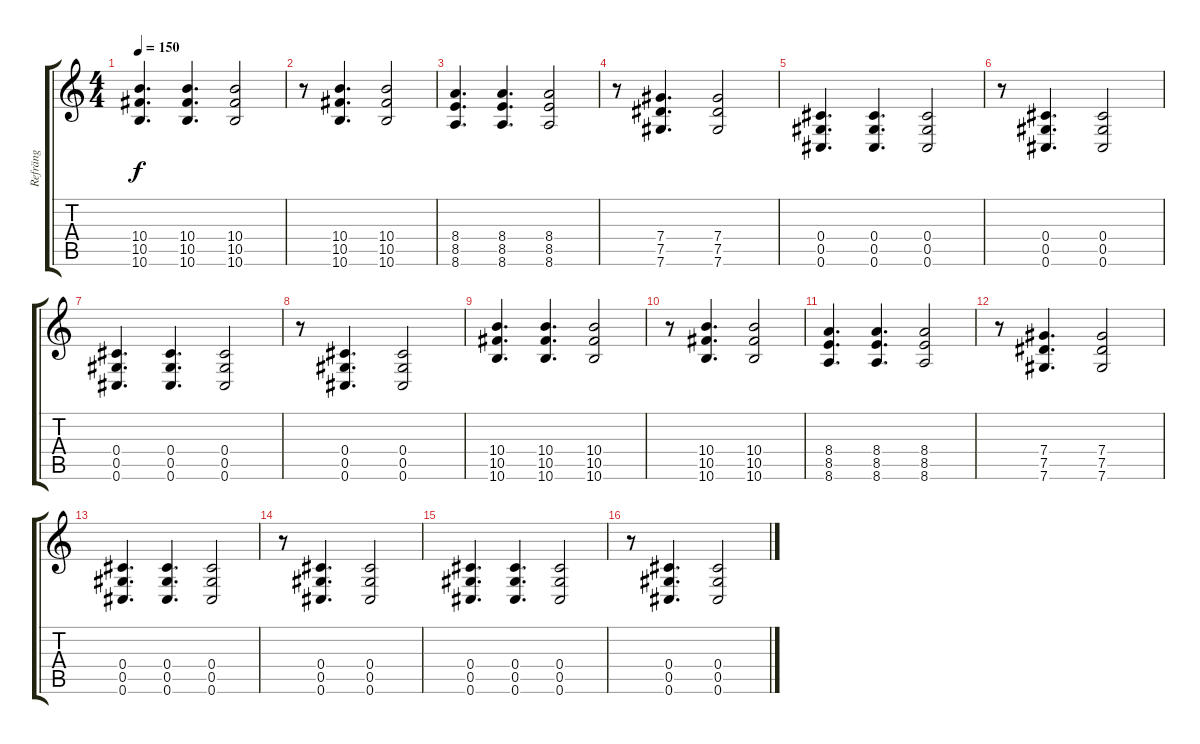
\track ("Refräng" "Refräng") {instrument distortionguitar}
\staff {score tabs}
\tuning (Eb4 Bb3 Gb3 Db3 Ab2 Db2) {hide}
\ts (4 4)
\tempo 150
\clef g2
\ks c
(10.4 10.5 10.6).4{d dy f} (10.4 10.5 10.6).4{d} (10.4 10.5 10.6).2 |
r.8 (10.4 10.5 10.6).4{d} (10.4 10.5 10.6).2 |
(8.4 8.5 8.6).4{d} (8.4 8.5 8.6).4{d} (8.4 8.5 8.6).2 |
r.8 (7.4 7.5 7.6).4{d} (7.4 7.5 7.6).2 |
(0.4 0.5 0.6).4{d} (0.4 0.5 0.6).4{d} (0.4 0.5 0.6).2 |
r.8 (0.4 0.5 0.6).4{d} (0.4 0.5 0.6).2 |
(0.4 0.5 0.6).4{d} (0.4 0.5 0.6).4{d} (0.4 0.5 0.6).2 |
r.8 (0.4 0.5 0.6).4{d} (0.4 0.5 0.6).2 |
(10.4 10.5 10.6).4{d} (10.4 10.5 10.6).4{d} (10.4 10.5 10.6).2 |
r.8 (10.4 10.5 10.6).4{d} (10.4 10.5 10.6).2 |
(8.4 8.5 8.6).4{d} (8.4 8.5 8.6).4{d} (8.4 8.5 8.6).2 |
r.8 (7.4 7.5 7.6).4{d} (7.4 7.5 7.6).2 |
(0.4 0.5 0.6).4{d} (0.4 0.5 0.6).4{d} (0.4 0.5 0.6).2 |
r.8 (0.4 0.5 0.6).4{d} (0.4 0.5 0.6).2 |
(0.4 0.5 0.6).4{d} (0.4 0.5 0.6).4{d} (0.4 0.5 0.6).2 |
r.8 (0.4 0.5 0.6).4{d} (0.4 0.5 0.6).2
